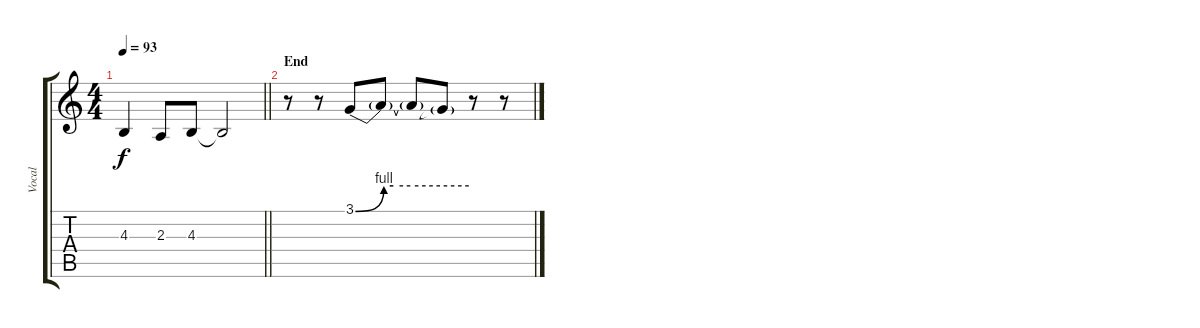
\track ("Vocal" "Vocal") {instrument flute bank 2}
\staff {score tabs}
\tuning (E4 B3 G3 D3 A2 E2) {hide}
\ts (4 4)
\tempo 93
\clef g2
\barLineRight lightlight
\ks c
4.3{t}.4{dy f} 2.3.8 4.3.8 4.3{t}.2 |
\section ("" "End")
r.8 r.8 3.1{be (custom 0 0 15 4 20 4 29 4 60 4)}.8 3.1{t}.8 3.1{t}.8 3.1{t}.8 r.8 r.8
